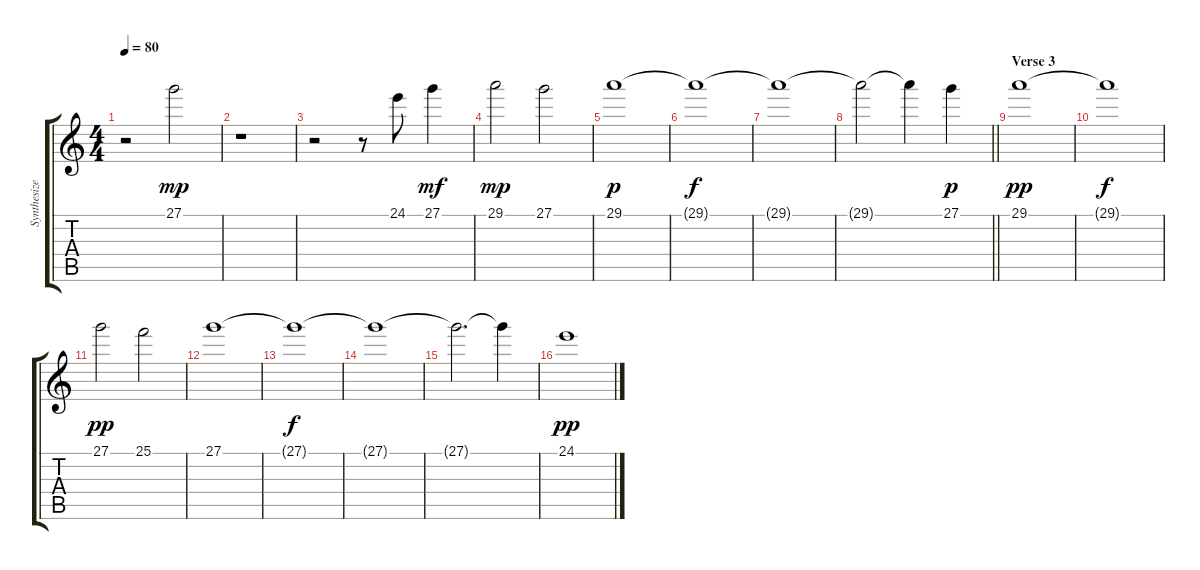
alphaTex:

\track ("Synthesizer: Dennis DeYoung" "Synthesize") {instrument stringensemble1}
\staff {score tabs}
\tuning (E4 B3 G3 D3 A2 E2) {hide}
\ts (4 4)
\tempo 80
\clef g2
\ks c
r.2{dy f} 27.1.2{dy mp} |
r.1 |
r.2 r.8 24.1.8 27.1.4{dy mf} |
29.1.2{dy mp} 27.1.2 |
29.1.1{dy p} |
29.1{t}.1{dy f} |
29.1{t}.1 |
\barLineRight lightlight
29.1{t}.2 29.1{t}.4 27.1.4{dy p} |
\section ("" "Verse 3")
29.1.1{dy pp} |
29.1{t}.1{dy f} |
27.1.2{dy pp} 25.1.2 |
27.1.1 |
27.1{t}.1{dy f} |
27.1{t}.1 |
27.1{t}.2{d} 27.1{t}.4 |
24.1.1{dy pp}
